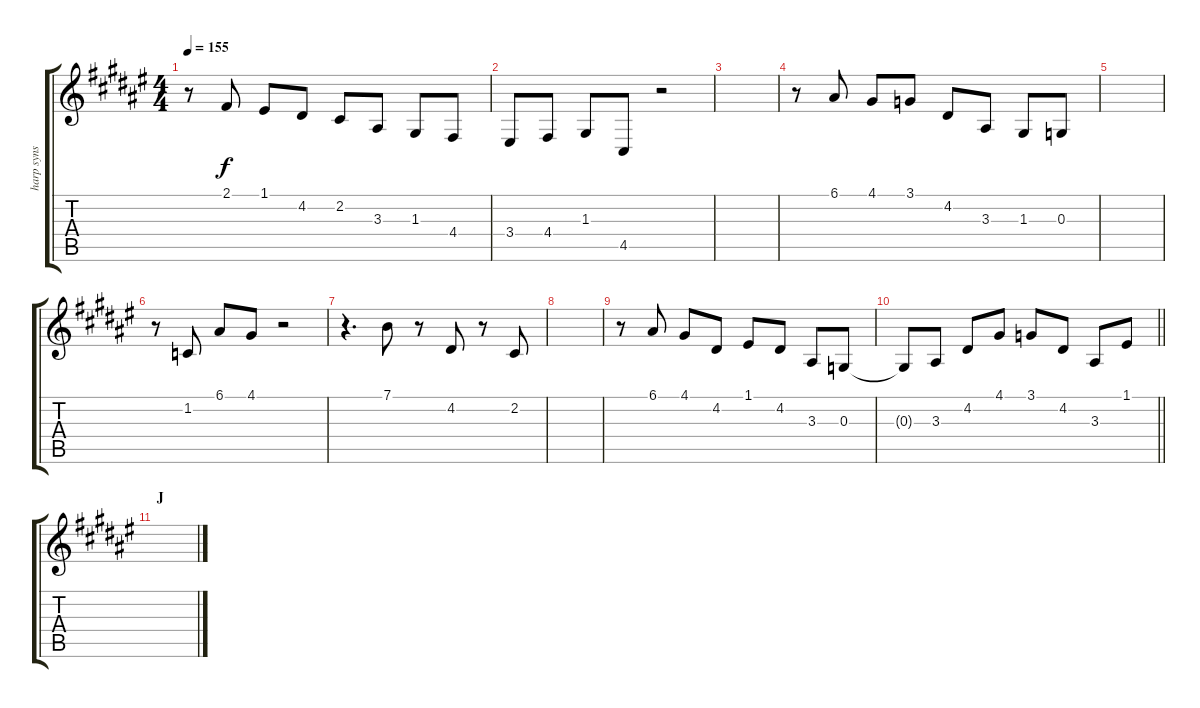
\track ("harp syns" "harp syns") {instrument honkytonkpiano}
\staff {score tabs}
\tuning (E4 B3 G3 D3 A2 E2) {hide}
\ts (4 4)
\tempo 155
\clef g2
\ks f#
r.8{dy f} 2.1.8 1.1.8 4.2.8 2.2.8 3.3.8 1.3.8 4.4.8 |
3.4.8 4.4.8 1.3.8 4.5.8 r.2 |
|
r.8 6.1.8 4.1.8 3.1.8 4.2.8 3.3.8 1.3.8 0.3.8 |
|
r.8 1.2.8 6.1.8 4.1.8 r.2 |
r.4{d} 7.1.8 r.8 4.2.8 r.8 2.2.8 |
|
r.8 6.1.8 4.1.8 4.2.8 1.1.8 4.2.8 3.3.8 0.3.8 |
\barLineRight lightlight
0.3{t}.8 3.3.8 4.2.8 4.1.8 3.1.8 4.2.8 3.3.8 1.1.8 |
\section ("" "J")
